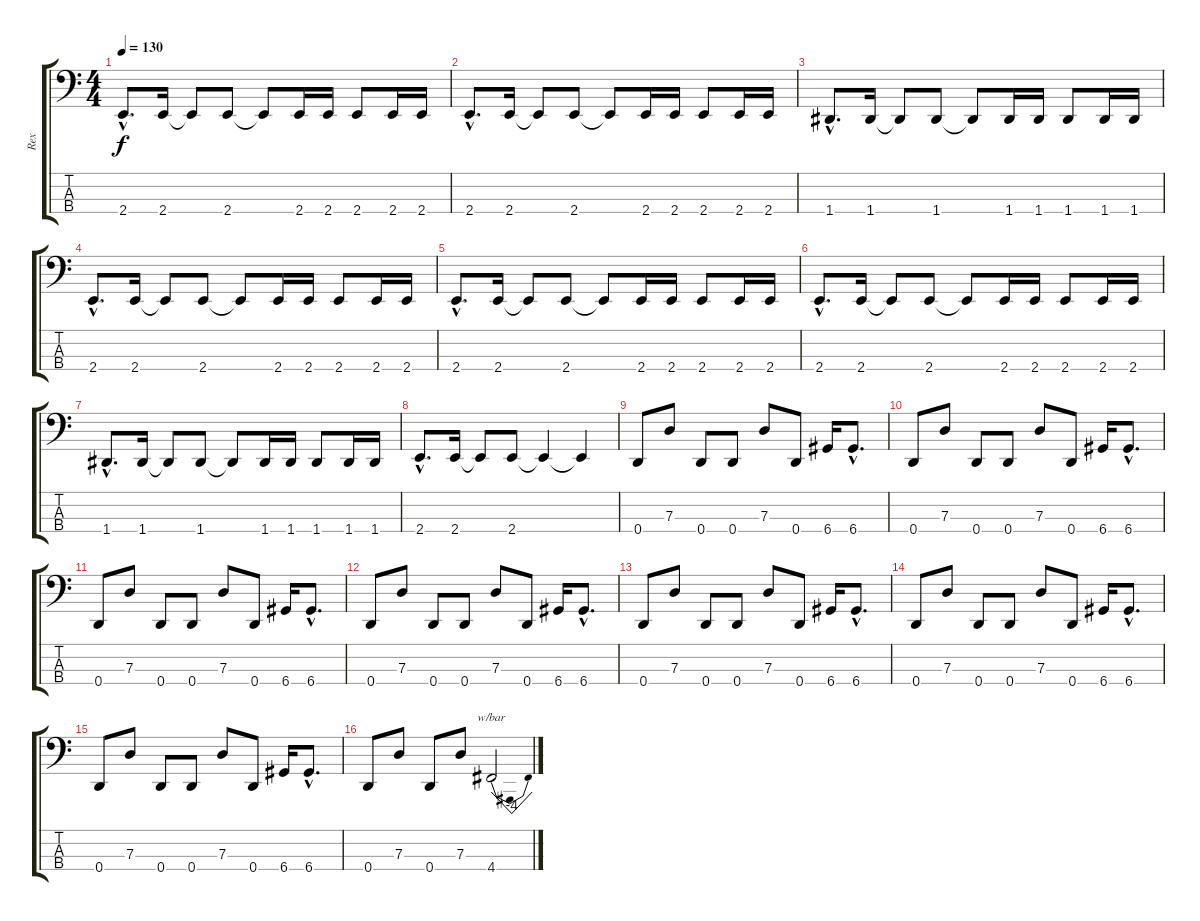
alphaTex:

\track ("Rex" "Rex") {instrument electricbasspick}
\staff {score tabs}
\tuning (F2 C2 G1 D1) {hide}
\ts (4 4)
\tempo 130
\clef f4
\ks c
2.4{hac}.8{d dy f instrument electricbasspick} 2.4.16 2.4{t}.8 2.4.8 2.4{t}.8 2.4.16 2.4.16 2.4.8 2.4.16 2.4.16 |
2.4{hac}.8{d} 2.4.16 2.4{t}.8 2.4.8 2.4{t}.8 2.4.16 2.4.16 2.4.8 2.4.16 2.4.16 |
1.4{hac}.8{d} 1.4.16 1.4{t}.8 1.4.8 1.4{t}.8 1.4.16 1.4.16 1.4.8 1.4.16 1.4.16 |
2.4{hac}.8{d} 2.4.16 2.4{t}.8 2.4.8 2.4{t}.8 2.4.16 2.4.16 2.4.8 2.4.16 2.4.16 |
2.4{hac}.8{d} 2.4.16 2.4{t}.8 2.4.8 2.4{t}.8 2.4.16 2.4.16 2.4.8 2.4.16 2.4.16 |
2.4{hac}.8{d} 2.4.16 2.4{t}.8 2.4.8 2.4{t}.8 2.4.16 2.4.16 2.4.8 2.4.16 2.4.16 |
1.4{hac}.8{d} 1.4.16 1.4{t}.8 1.4.8 1.4{t}.8 1.4.16 1.4.16 1.4.8 1.4.16 1.4.16 |
2.4{hac}.8{d} 2.4.16 2.4{t}.8 2.4.8 2.4{t}.4 2.4{t}.4 |
0.4.8 7.3.8 0.4.8 0.4.8 7.3.8 0.4.8 6.4.16 6.4{hac}.8{d} |
0.4.8 7.3.8 0.4.8 0.4.8 7.3.8 0.4.8 6.4.16 6.4{hac}.8{d} |
0.4.8 7.3.8 0.4.8 0.4.8 7.3.8 0.4.8 6.4.16 6.4{hac}.8{d} |
0.4.8 7.3.8 0.4.8 0.4.8 7.3.8 0.4.8 6.4.16 6.4{hac}.8{d} |
0.4.8 7.3.8 0.4.8 0.4.8 7.3.8 0.4.8 6.4.16 6.4{hac}.8{d} |
0.4.8 7.3.8 0.4.8 0.4.8 7.3.8 0.4.8 6.4.16 6.4{hac}.8{d} |
0.4.8 7.3.8 0.4.8 0.4.8 7.3.8 0.4.8 6.4.16 6.4{hac}.8{d} |
0.4.8 7.3.8 0.4.8 7.3.8 4.4.2{tbe (dip default 0 0 30 -16 60 0)}
